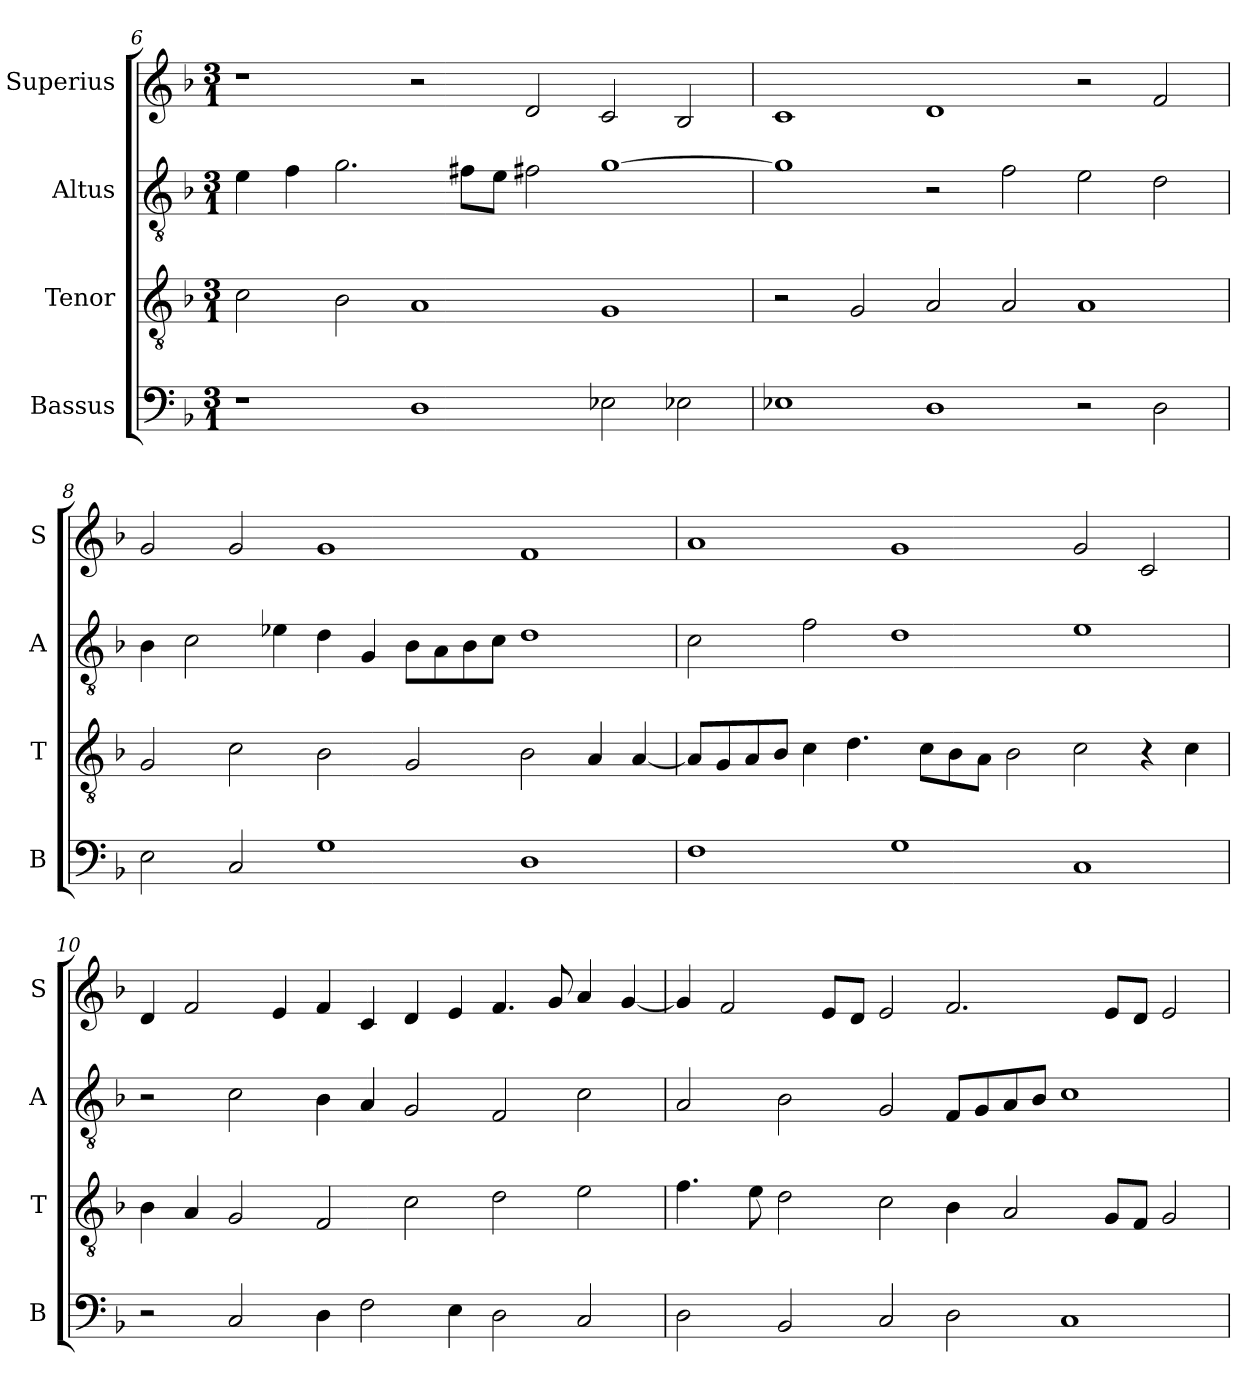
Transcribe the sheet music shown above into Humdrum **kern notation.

**kern	**kern	**kern	**kern
*part4	*part3	*part2	*part1
*staff4	*staff3	*staff2	*staff1
*I"Bassus	*I"Tenor	*I"Altus	*I"Superius
*I'B	*I'T	*I'A	*I'S
*clefF4	*clefGv2	*clefGv2	*clefG2
*k[b-]	*k[b-]	*k[b-]	*k[b-]
*F:	*F:	*F:	*F:
*M3/1	*M3/1	*M3/1	*M3/1
=6	=6	=6	=6
1r	2c	4e	1r
.	.	4f	.
.	2B-	2.g	.
1D	1A	.	2r
.	.	8f#XL	.
.	.	8eJ	.
.	.	2f#X	2d
2E-X	1G	[1g	2c
2E-X	.	.	2B-
=7	=7	=7	=7
1E-X	2r	1g]	1c
.	2G	.	.
1D	2A	2r	1d
.	2A	2f	.
2r	1A	2e	2r
2D	.	2d	2f
=8	=8	=8	=8
2E	2G	4B-	2g
.	.	2c	.
2C	2c	.	2g
.	.	4e-X	.
1G	2B-	4d	1g
.	.	4G	.
.	2G	8B-L	.
.	.	8A	.
.	.	8B-	.
.	.	8cJ	.
1D	2B-	1d	1f
.	4A	.	.
.	[4A	.	.
=9	=9	=9	=9
1F	8AL]	2c	1a
.	8G	.	.
.	8A	.	.
.	8B-J	.	.
.	4c	2f	.
.	4.d	.	.
1G	.	1d	1g
.	8cL	.	.
.	8B-	.	.
.	8AJ	.	.
.	2B-	.	.
1C	2c	1e	2g
.	4r	.	2c
.	4c	.	.
=10	=10	=10	=10
2r	4B-	2r	4d
.	4A	.	2f
2C	2G	2c	.
.	.	.	4e
4D	2F	4B-	4f
2F	.	4A	4c
.	2c	2G	4d
4E	.	.	4e
2D	2d	2F	4.f
.	.	.	8g
2C	2e	2c	4a
.	.	.	[4g
=11	=11	=11	=11
2D	4.f	2A	4g]
.	.	.	2f
.	8e	.	.
2BB-	2d	2B-	.
.	.	.	8eL
.	.	.	8dJ
2C	2c	2G	2e
2D	4B-	8FL	2.f
.	.	8G	.
.	2A	8A	.
.	.	8B-J	.
1C	.	1c	.
.	8GL	.	8eL
.	8FJ	.	8dJ
.	2G	.	2e
=	=	=	=
*-	*-	*-	*-
